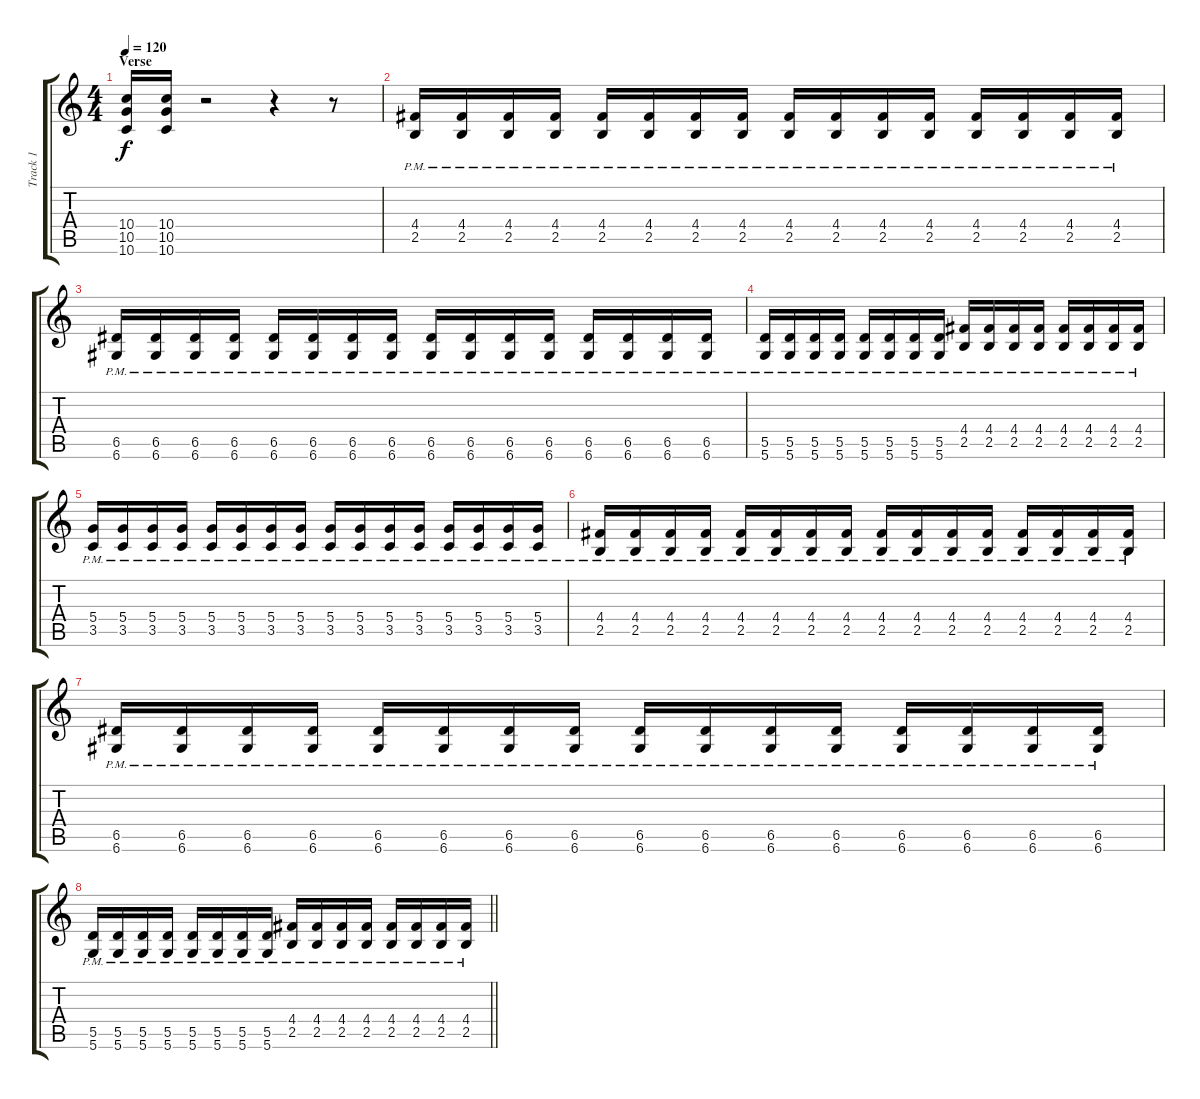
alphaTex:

\track ("Track 1" "Track 1") {instrument distortionguitar}
\staff {score tabs}
\tuning (E4 B3 G3 D3 A2 D2) {hide}
\ts (4 4)
\section ("" "Verse")
\tempo 120
\clef g2
\ks c
(10.4 10.5 10.6).16{dy f} (10.4 10.5 10.6).16 r.2 r.4 r.8 |
(4.4{pm} 2.5{pm}).16 (4.4{pm} 2.5{pm}).16 (4.4{pm} 2.5{pm}).16 (4.4{pm} 2.5{pm}).16 (4.4{pm} 2.5{pm}).16 (4.4{pm} 2.5{pm}).16 (4.4{pm} 2.5{pm}).16 (4.4{pm} 2.5{pm}).16 (4.4{pm} 2.5{pm}).16 (4.4{pm} 2.5{pm}).16 (4.4{pm} 2.5{pm}).16 (4.4{pm} 2.5{pm}).16 (4.4{pm} 2.5{pm}).16 (4.4{pm} 2.5{pm}).16 (4.4{pm} 2.5{pm}).16 (4.4{pm} 2.5{pm}).16 |
(6.5{pm} 6.6{pm}).16 (6.5{pm} 6.6{pm}).16 (6.5{pm} 6.6{pm}).16 (6.5{pm} 6.6{pm}).16 (6.5{pm} 6.6{pm}).16 (6.5{pm} 6.6{pm}).16 (6.5{pm} 6.6{pm}).16 (6.5{pm} 6.6{pm}).16 (6.5{pm} 6.6{pm}).16 (6.5{pm} 6.6{pm}).16 (6.5{pm} 6.6{pm}).16 (6.5{pm} 6.6{pm}).16 (6.5{pm} 6.6{pm}).16 (6.5{pm} 6.6{pm}).16 (6.5{pm} 6.6{pm}).16 (6.5{pm} 6.6{pm}).16 |
(5.5{pm} 5.6{pm}).16 (5.5{pm} 5.6{pm}).16 (5.5{pm} 5.6{pm}).16 (5.5{pm} 5.6{pm}).16 (5.5{pm} 5.6{pm}).16 (5.5{pm} 5.6{pm}).16 (5.5{pm} 5.6{pm}).16 (5.5{pm} 5.6{pm}).16 (4.4{pm} 2.5{pm}).16 (4.4{pm} 2.5{pm}).16 (4.4{pm} 2.5{pm}).16 (4.4{pm} 2.5{pm}).16 (4.4{pm} 2.5{pm}).16 (4.4{pm} 2.5{pm}).16 (4.4{pm} 2.5{pm}).16 (4.4{pm} 2.5{pm}).16 |
(5.4{pm} 3.5{pm}).16 (5.4{pm} 3.5{pm}).16 (5.4{pm} 3.5{pm}).16 (5.4{pm} 3.5{pm}).16 (5.4{pm} 3.5{pm}).16 (5.4{pm} 3.5{pm}).16 (5.4{pm} 3.5{pm}).16 (5.4{pm} 3.5{pm}).16 (5.4{pm} 3.5{pm}).16 (5.4{pm} 3.5{pm}).16 (5.4{pm} 3.5{pm}).16 (5.4{pm} 3.5{pm}).16 (5.4{pm} 3.5{pm}).16 (5.4{pm} 3.5{pm}).16 (5.4{pm} 3.5{pm}).16 (5.4{pm} 3.5{pm}).16 |
(4.4{pm} 2.5{pm}).16 (4.4{pm} 2.5{pm}).16 (4.4{pm} 2.5{pm}).16 (4.4{pm} 2.5{pm}).16 (4.4{pm} 2.5{pm}).16 (4.4{pm} 2.5{pm}).16 (4.4{pm} 2.5{pm}).16 (4.4{pm} 2.5{pm}).16 (4.4{pm} 2.5{pm}).16 (4.4{pm} 2.5{pm}).16 (4.4{pm} 2.5{pm}).16 (4.4{pm} 2.5{pm}).16 (4.4{pm} 2.5{pm}).16 (4.4{pm} 2.5{pm}).16 (4.4{pm} 2.5{pm}).16 (4.4{pm} 2.5{pm}).16 |
(6.5{pm} 6.6{pm}).16 (6.5{pm} 6.6{pm}).16 (6.5{pm} 6.6{pm}).16 (6.5{pm} 6.6{pm}).16 (6.5{pm} 6.6{pm}).16 (6.5{pm} 6.6{pm}).16 (6.5{pm} 6.6{pm}).16 (6.5{pm} 6.6{pm}).16 (6.5{pm} 6.6{pm}).16 (6.5{pm} 6.6{pm}).16 (6.5{pm} 6.6{pm}).16 (6.5{pm} 6.6{pm}).16 (6.5{pm} 6.6{pm}).16 (6.5{pm} 6.6{pm}).16 (6.5{pm} 6.6{pm}).16 (6.5{pm} 6.6{pm}).16 |
\barLineRight lightlight
(5.5{pm} 5.6{pm}).16 (5.5{pm} 5.6{pm}).16 (5.5{pm} 5.6{pm}).16 (5.5{pm} 5.6{pm}).16 (5.5{pm} 5.6{pm}).16 (5.5{pm} 5.6{pm}).16 (5.5{pm} 5.6{pm}).16 (5.5{pm} 5.6{pm}).16 (4.4{pm} 2.5{pm}).16 (4.4{pm} 2.5{pm}).16 (4.4{pm} 2.5{pm}).16 (4.4{pm} 2.5{pm}).16 (4.4{pm} 2.5{pm}).16 (4.4{pm} 2.5{pm}).16 (4.4{pm} 2.5{pm}).16 (4.4{pm} 2.5{pm}).16
